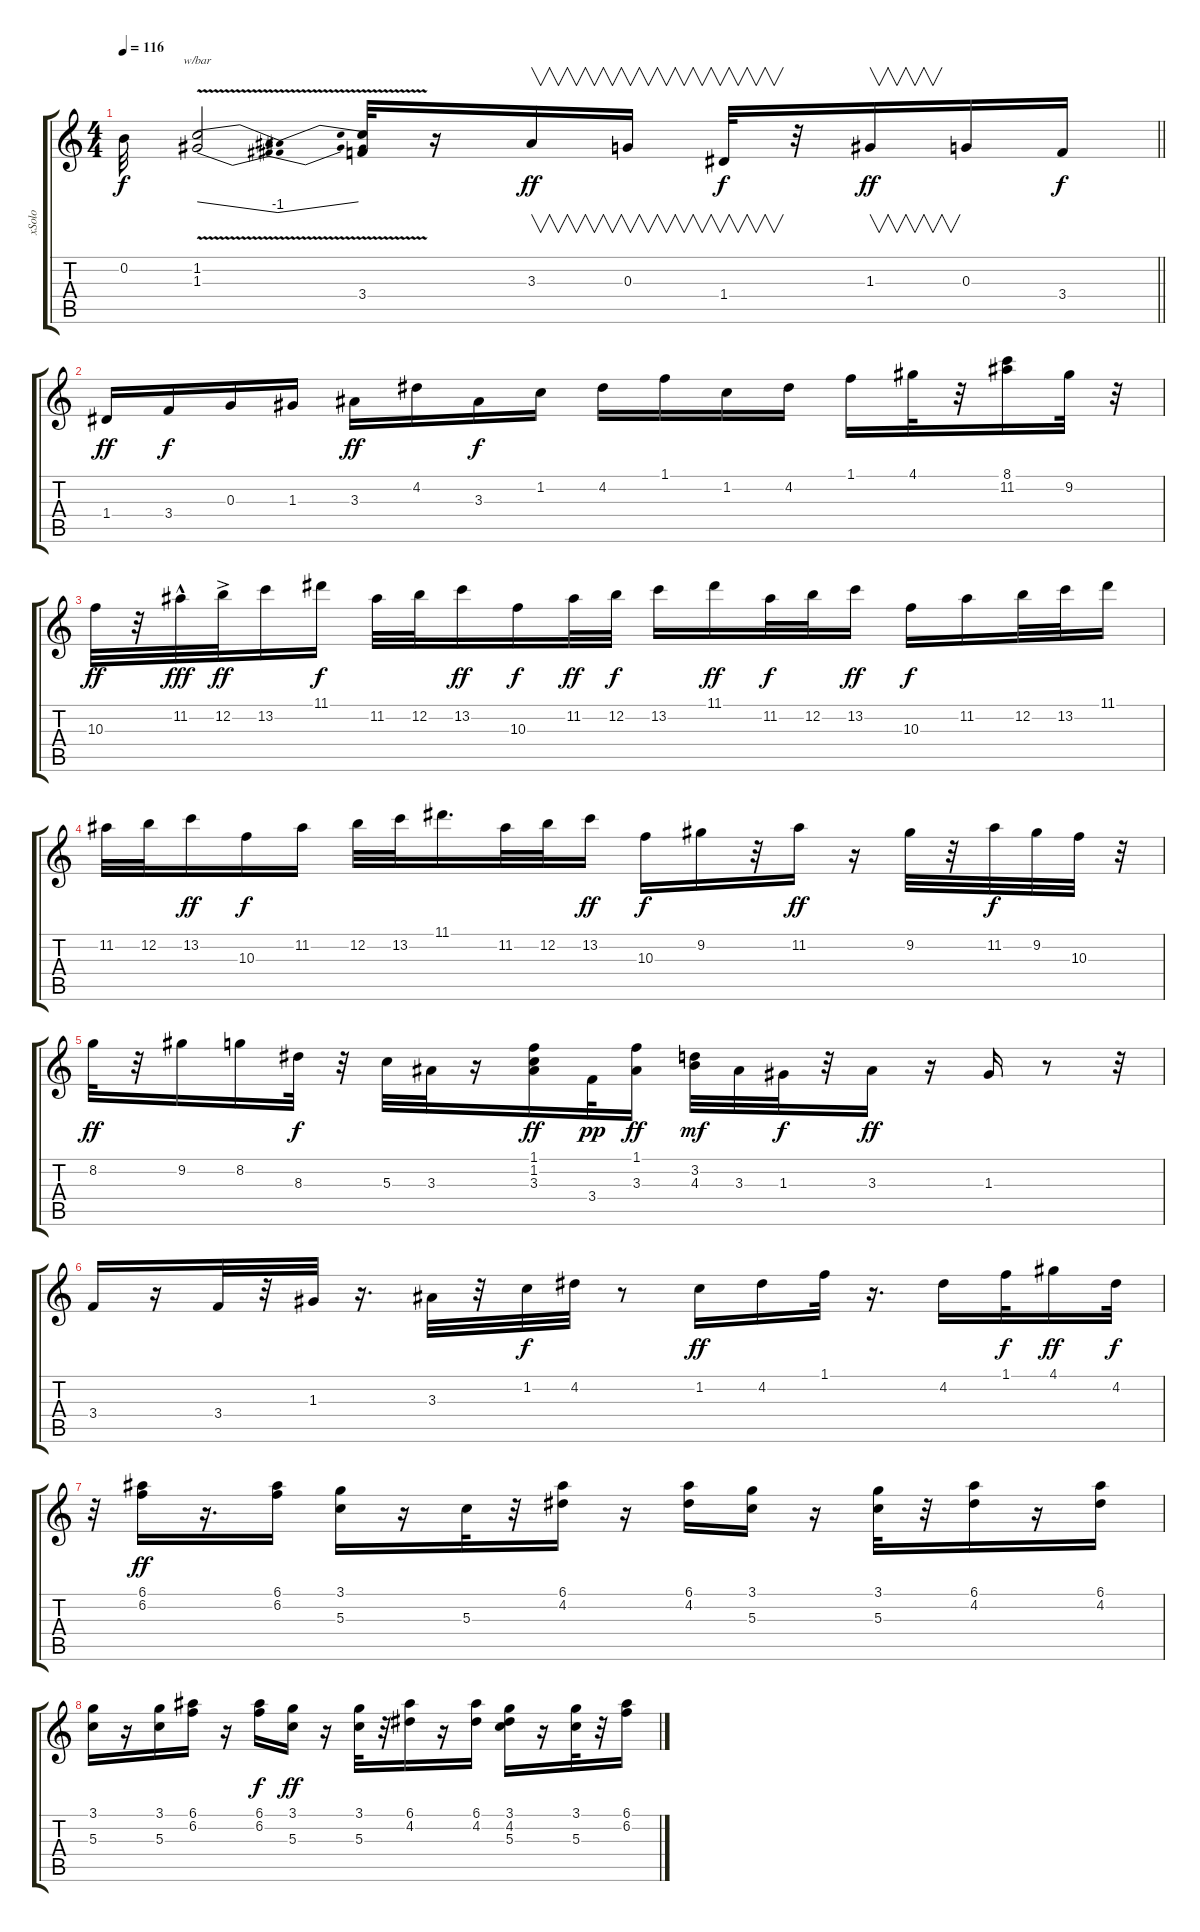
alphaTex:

\track ("xSolo" "xSolo") {instrument electricguitarjazz}
\staff {score tabs}
\tuning (E4 B3 G3 D3 A2 E2) {hide}
\ts (4 4)
\tempo 116
\clef g2
\barLineRight lightlight
\ks c
0.2.32{dy f} (1.2{v} 1.3).2{tbe (dip default 0 0 30 -4 60 0)} (1.2{t} 3.4).32 r.16 3.3.16{v dy ff} 0.3.16{v} 1.4.32{v dy f} r.32 1.3.16{v dy ff} 0.3.16 3.4.16{dy f} |
\section ("" "")
1.4.16{dy ff} 3.4.16{dy f} 0.3.16 1.3.16 3.3.16{dy ff} 4.2.16 3.3.16{dy f} 1.2.16 4.2.16 1.1.16 1.2.16 4.2.16 1.1.16 4.1.32 r.32 (8.1 11.2).16 9.2.32 r.32 |
10.3.32{dy ff} r.32 11.2{hac}.32{dy fff} 12.2{ac}.32{dy ff} 13.2.16 11.1.16{dy f} 11.2.32 12.2.32 13.2.16{dy ff} 10.3.16{dy f} 11.2.32{dy ff} 12.2.32{dy f} 13.2.16 11.1.16{dy ff} 11.2.32{dy f} 12.2.32 13.2.16{dy ff} 10.3.16{dy f} 11.2.16 12.2.32 13.2.32 11.1.16 |
11.2.32 12.2.32 13.2.16{dy ff} 10.3.16{dy f} 11.2.16 12.2.32 13.2.32 11.1.16{d} 11.2.32 12.2.32 13.2.16{dy ff} 10.3.16{dy f} 9.2.16 r.32 11.2.16{dy ff} r.16 9.2.32 r.32 11.2.32{dy f} 9.2.32 10.3.32 r.32 |
8.2.32{dy ff} r.32 9.2.16 8.2.16 8.3.32{dy f} r.32 5.3.32 3.3.32 r.16 (1.1 1.2 3.3).16{dy ff} 3.4.32{dy pp} (1.1 3.3).16{dy ff} (3.2 4.3).32{dy mf} 3.3.32 1.3.32{dy f} r.32 3.3.16{dy ff} r.16 1.3.16 r.8 r.32 |
3.4.16 r.16 3.4.32 r.32 1.3.32 r.16{d} 3.3.32 r.32 1.2.32{dy f} 4.2.32 r.8 1.2.16{dy ff} 4.2.16 1.1.32 r.16{d} 4.2.16 1.1.32{dy f} 4.1.16{dy ff} 4.2.32{dy f} |
r.32 (6.1 6.2).16{dy ff} r.16{d} (6.1 6.2).16 (3.1 5.3).16 r.16 5.3.32 r.32 (6.1 4.2).16 r.16{txt ""} (6.1 4.2).16 (3.1 5.3).16 r.16 (3.1 5.3).32 r.32 (6.1 4.2).16 r.16 (6.1 4.2).16 |
(3.1 5.3).16 r.16 (3.1 5.3).16 (6.1 6.2).16 r.16 (6.1 6.2).16{dy f} (3.1 5.3).16{dy ff} r.16 (3.1 5.3).32 r.32 (6.1 4.2).16 r.16 (6.1 4.2).16 (3.1 4.2 5.3).16 r.16 (3.1 5.3).32 r.32 (6.1 6.2).16
